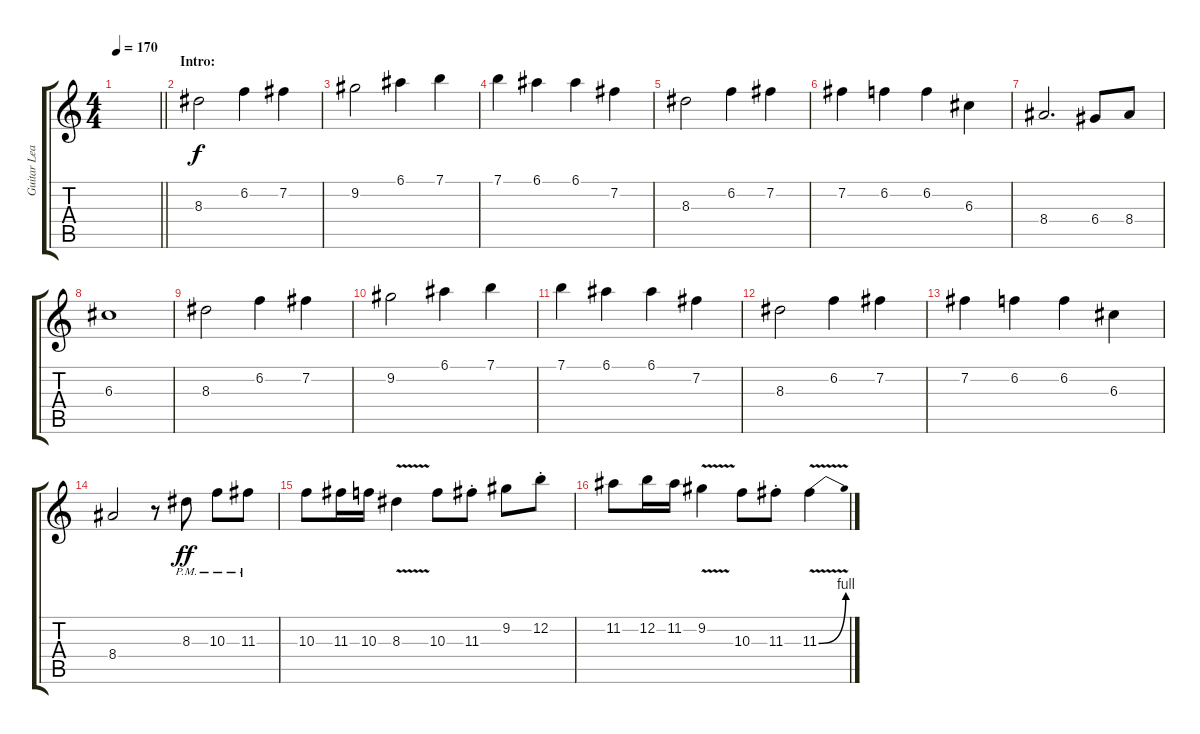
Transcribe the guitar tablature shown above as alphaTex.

\track ("Guitar Lead" "Guitar Lea") {instrument distortionguitar}
\staff {score tabs}
\tuning (E4 B3 G3 D3 A2 E2) {hide}
\ts (4 4)
\tempo 170
\clef g2
\barLineRight lightlight
\ks c
|
\section ("" "Intro:")
8.3.2 6.2.4 7.2.4 |
9.2.2 6.1.4 7.1.4 |
7.1.4 6.1.4 6.1.4 7.2.4 |
8.3.2 6.2.4 7.2.4 |
7.2.4 6.2.4 6.2.4 6.3.4 |
8.4.2{d} 6.4.8 8.4.8 |
6.3.1 |
8.3.2 6.2.4 7.2.4 |
9.2.2 6.1.4 7.1.4 |
7.1.4 6.1.4 6.1.4 7.2.4 |
8.3.2 6.2.4 7.2.4 |
7.2.4 6.2.4 6.2.4 6.3.4 |
8.4.2 r.8 8.3{pm}.8{dy ff} 10.3{pm}.8 11.3{pm}.8 |
10.3.8 11.3.16 10.3.16 8.3{v}.4 10.3.8 11.3{st}.8 9.2.8 12.2{st}.8 |
11.2.8 12.2.16 11.2.16 9.2{v}.4 10.3.8 11.3{st}.8 11.3{be (bend 0 0 60 4) v}.4
